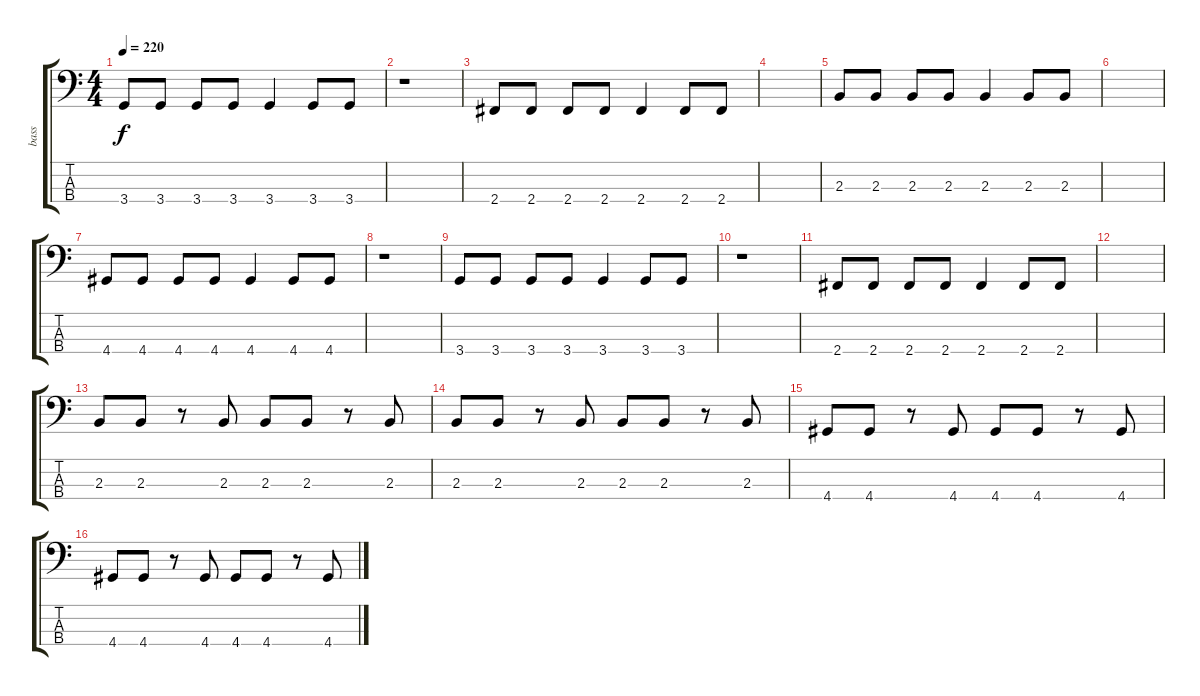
\track ("bass" "bass") {instrument electricbassfinger}
\staff {score tabs}
\tuning (G2 D2 A1 E1) {hide}
\ts (4 4)
\tempo 220
\clef f4
\ks c
3.4.8{dy f} 3.4.8 3.4.8 3.4.8 3.4.4 3.4.8 3.4.8 |
r.1 |
2.4.8 2.4.8 2.4.8 2.4.8 2.4.4 2.4.8 2.4.8 |
|
2.3.8 2.3.8 2.3.8 2.3.8 2.3.4 2.3.8 2.3.8 |
|
4.4.8 4.4.8 4.4.8 4.4.8 4.4.4 4.4.8 4.4.8 |
r.1 |
3.4.8 3.4.8 3.4.8 3.4.8 3.4.4 3.4.8 3.4.8 |
r.1 |
2.4.8 2.4.8 2.4.8 2.4.8 2.4.4 2.4.8 2.4.8 |
|
2.3.8 2.3.8 r.8 2.3.8 2.3.8 2.3.8 r.8 2.3.8 |
2.3.8 2.3.8 r.8 2.3.8 2.3.8 2.3.8 r.8 2.3.8 |
4.4.8 4.4.8 r.8 4.4.8 4.4.8 4.4.8 r.8 4.4.8 |
4.4.8 4.4.8 r.8 4.4.8 4.4.8 4.4.8 r.8 4.4.8
